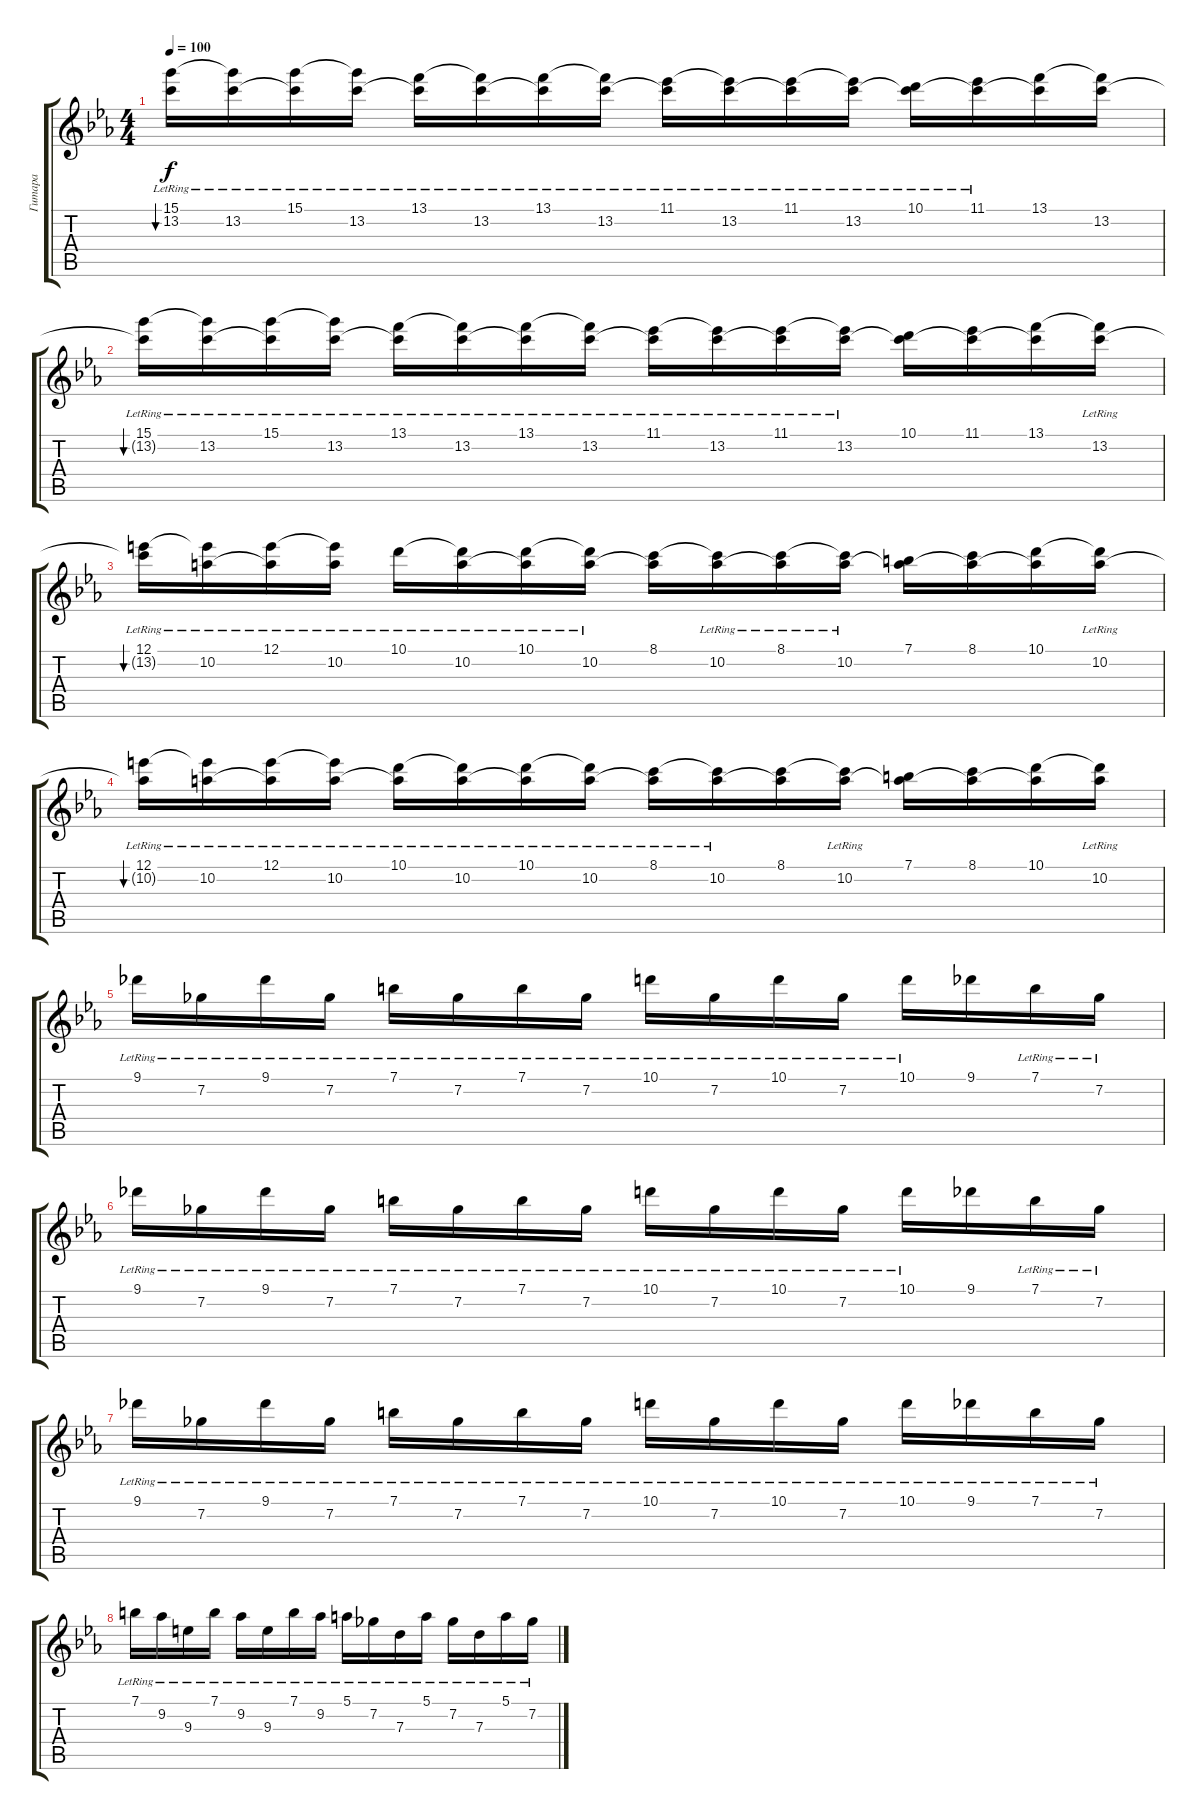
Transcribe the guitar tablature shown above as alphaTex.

\track ("Гитара" "Гитара") {instrument acousticguitarnylon}
\staff {score tabs}
\tuning (E4 B3 G3 D3 A2 E2) {hide}
\ts (4 4)
\tempo 100
\clef g2
\ks cminor
(15.1{lr} 13.2).16{bu 240 dy f} (15.1{t} 13.2{lr}).16 (15.1{lr} 13.2{t}).16 (15.1{t} 13.2{lr}).16 (13.1{lr} 13.2{t}).16 (13.1{t} 13.2{lr}).16 (13.1{lr} 13.2{t}).16 (13.1{t} 13.2{lr}).16 (11.1{lr} 13.2{t}).16 (11.1{t} 13.2{lr}).16 (11.1{lr} 13.2{t}).16 (11.1{t} 13.2{lr}).16 (10.1{lr} 13.2{t}).16 (11.1{lr} 13.2{t}).16 (13.1 13.2{t}).16 (13.1{t} 13.2).16 |
(15.1{lr} 13.2{t}).16{bu 240} (15.1{t} 13.2{lr}).16 (15.1{lr} 13.2{t}).16 (15.1{t} 13.2{lr}).16 (13.1{lr} 13.2{t}).16 (13.1{t} 13.2{lr}).16 (13.1{lr} 13.2{t}).16 (13.1{t} 13.2{lr}).16 (11.1{lr} 13.2{t}).16 (11.1{t} 13.2{lr}).16 (11.1{lr} 13.2{t}).16 (11.1{t} 13.2{lr}).16 (10.1 13.2{t}).16 (11.1 13.2{t}).16 (13.1 13.2{t}).16 (13.1{t} 13.2{lr}).16 |
(12.1{lr} 13.2{t}).16{bu 240} (12.1{t} 10.2{lr}).16 (12.1{lr} 10.2{t}).16 (12.1{t} 10.2{lr}).16 10.1{lr}.16 (10.1{t} 10.2{lr}).16 (10.1{lr} 10.2{t}).16 (10.1{t} 10.2{lr}).16 (8.1 10.2{t}).16 (8.1{t} 10.2{lr}).16 (8.1{lr} 10.2{t}).16 (8.1{t} 10.2{lr}).16 (7.1 10.2{t}).16 (8.1 10.2{t}).16 (10.1 10.2{t}).16 (10.1{t} 10.2{lr}).16 |
(12.1{lr} 10.2{t}).16{bu 240} (12.1{t} 10.2{lr}).16 (12.1{lr} 10.2{t}).16 (12.1{t} 10.2{lr}).16 (10.1{lr} 10.2{t}).16 (10.1{t} 10.2{lr}).16 (10.1{lr} 10.2{t}).16 (10.1{t} 10.2{lr}).16 (8.1{lr} 10.2{t}).16 (8.1{t} 10.2{lr}).16 (8.1 10.2{t}).16 (8.1{t} 10.2{lr}).16 (7.1 10.2{t}).16 (8.1 10.2{t}).16 (10.1 10.2{t}).16 (10.1{t} 10.2{lr}).16 |
9.1{lr}.16 7.2{lr}.16 9.1{lr}.16 7.2{lr}.16 7.1{lr}.16 7.2{lr}.16 7.1{lr}.16 7.2{lr}.16 10.1{lr}.16 7.2{lr}.16 10.1{lr}.16 7.2{lr}.16 10.1{lr}.16 9.1.16 7.1{lr}.16 7.2{lr}.16 |
9.1{lr}.16 7.2{lr}.16 9.1{lr}.16 7.2{lr}.16 7.1{lr}.16 7.2{lr}.16 7.1{lr}.16 7.2{lr}.16 10.1{lr}.16 7.2{lr}.16 10.1{lr}.16 7.2{lr}.16 10.1{lr}.16 9.1.16 7.1{lr}.16 7.2{lr}.16 |
9.1{lr}.16 7.2{lr}.16 9.1{lr}.16 7.2{lr}.16 7.1{lr}.16 7.2{lr}.16 7.1{lr}.16 7.2{lr}.16 10.1{lr}.16 7.2{lr}.16 10.1{lr}.16 7.2{lr}.16 10.1{lr}.16 9.1{lr}.16 7.1{lr}.16 7.2{lr}.16 |
7.1{lr}.16 9.2{lr}.16 9.3{lr}.16 7.1{lr}.16 9.2{lr}.16 9.3{lr}.16 7.1{lr}.16 9.2{lr}.16 5.1{lr}.16 7.2{lr}.16 7.3{lr}.16 5.1{lr}.16 7.2{lr}.16 7.3{lr}.16 5.1{lr}.16 7.2{lr}.16
